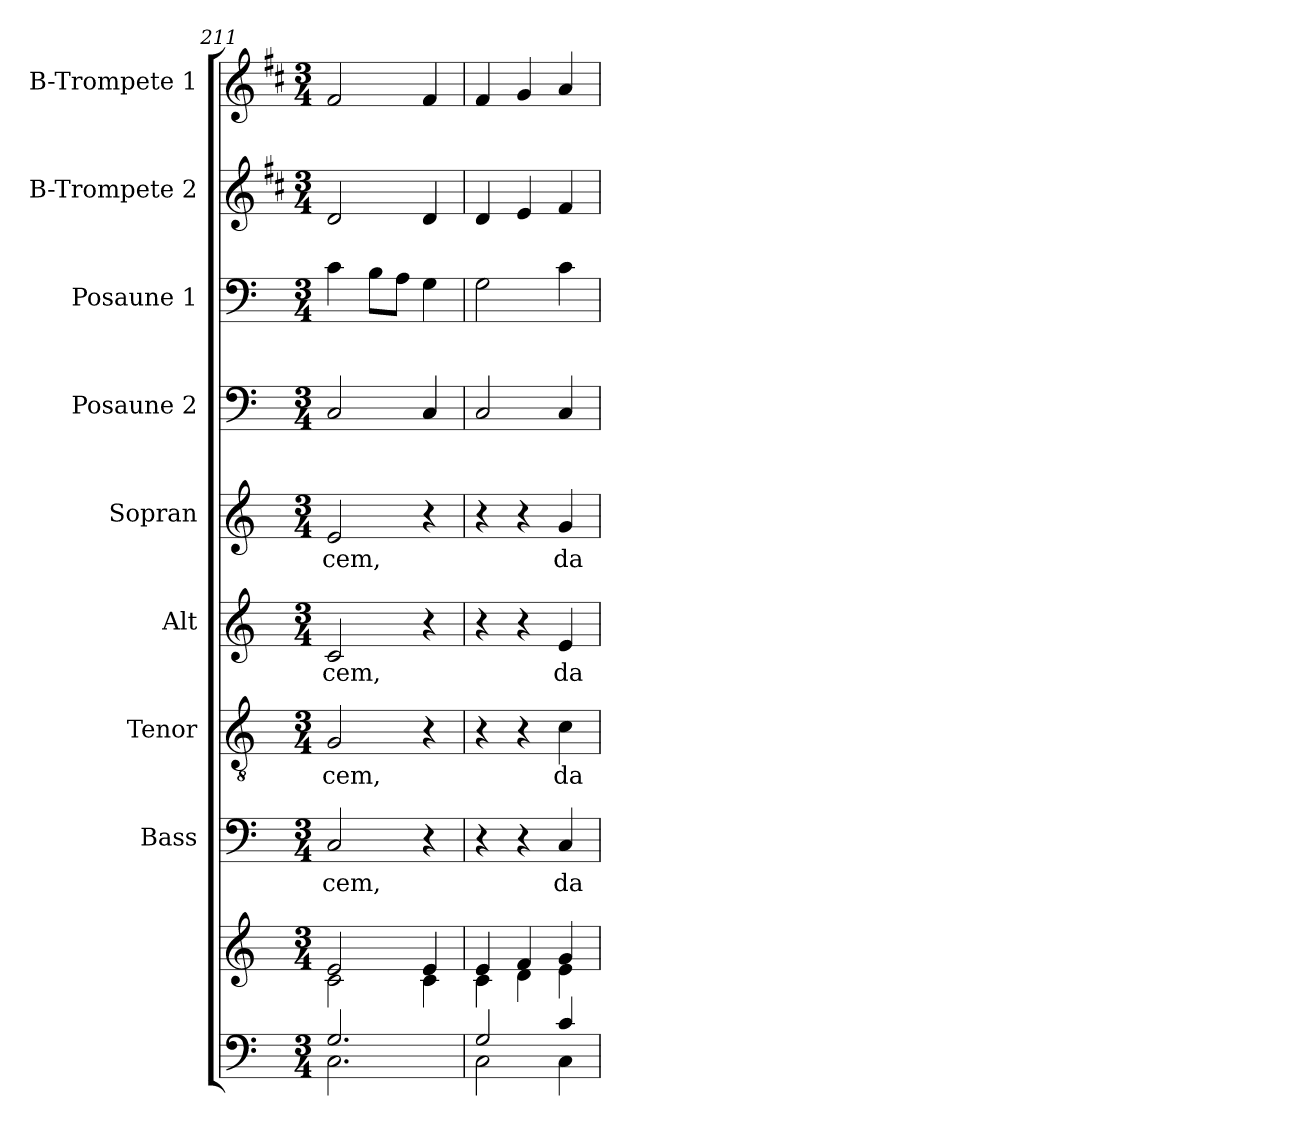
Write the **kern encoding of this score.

**kern	**kern	**kern	**text	**kern	**text	**kern	**text	**kern	**text	**kern	**kern	**kern	**kern
*part9	*part9	*part8	*part8	*part7	*part7	*part6	*part6	*part5	*part5	*part4	*part3	*part2	*part1
*staff10	*staff9	*staff8	*staff8	*staff7	*staff7	*staff6	*staff6	*staff5	*staff5	*staff4	*staff3	*staff2	*staff1
*	*	*I"Bass	*	*I"Tenor	*	*I"Alt	*	*I"Sopran	*	*I"Posaune 2	*I"Posaune 1	*I"B-Trompete 2	*I"B-Trompete 1
*	*	*I'B.	*	*I'T.	*	*I'A.	*	*I'S.	*	*I'Pos. 2	*I'Pos. 1	*I'B Trp. 2	*I'B Trp. 1
*clefF4	*clefG2	*clefF4	*	*clefGv2	*	*clefG2	*	*clefG2	*	*clefF4	*clefF4	*clefG2	*clefG2
*	*	*	*	*	*	*	*	*	*	*	*	*ITrd1c2	*ITrd1c2
*k[]	*k[]	*k[]	*	*k[]	*	*k[]	*	*k[]	*	*k[]	*k[]	*k[]	*k[]
*C:	*C:	*C:	*	*C:	*	*C:	*	*C:	*	*C:	*C:	*C:	*C:
*M3/4	*M3/4	*M3/4	*	*M3/4	*	*M3/4	*	*M3/4	*	*M3/4	*M3/4	*M3/4	*M3/4
=211	=211	=211	=211	=211	=211	=211	=211	=211	=211	=211	=211	=211	=211
*^	*^	*	*	*	*	*	*	*	*	*	*	*	*
!	!	!	!	!	!LO:LY:b	!	!LO:LY:b	!	!LO:LY:b	!	!LO:LY:b	!	!	!	!
2.G/	2.C\	2e/	2c\	2C/	-cem,	2G/	-cem,	2c/	-cem,	2e/	-cem,	2C/	4c\	2c/	2e/
.	.	.	.	.	.	.	.	.	.	.	.	.	8B\L	.	.
.	.	.	.	.	.	.	.	.	.	.	.	.	8A\J	.	.
.	.	4e/	4c\	4r	.	4r	.	4r	.	4r	.	4C/	4G\	4c/	4e/
=212	=212	=212	=212	=212	=212	=212	=212	=212	=212	=212	=212	=212	=212	=212	=212
2G/	2C\	4e/	4c\	4r	.	4r	.	4r	.	4r	.	2C/	2G\	4c/	4e/
.	.	4f/	4d\	4r	.	4r	.	4r	.	4r	.	.	.	4d/	4f/
!	!	!	!	!	!LO:LY:b	!	!LO:LY:b	!	!LO:LY:b	!	!LO:LY:b	!	!	!	!
4c/	4C\	4g/	4e\	4C/	da	4c\	da	4e/	da	4g/	da	4C/	4c\	4e/	4g/
*v	*v	*	*	*	*	*	*	*	*	*	*	*	*	*	*
*	*v	*v	*	*	*	*	*	*	*	*	*	*	*	*
=	=	=	=	=	=	=	=	=	=	=	=	=	=
*-	*-	*-	*-	*-	*-	*-	*-	*-	*-	*-	*-	*-	*-
